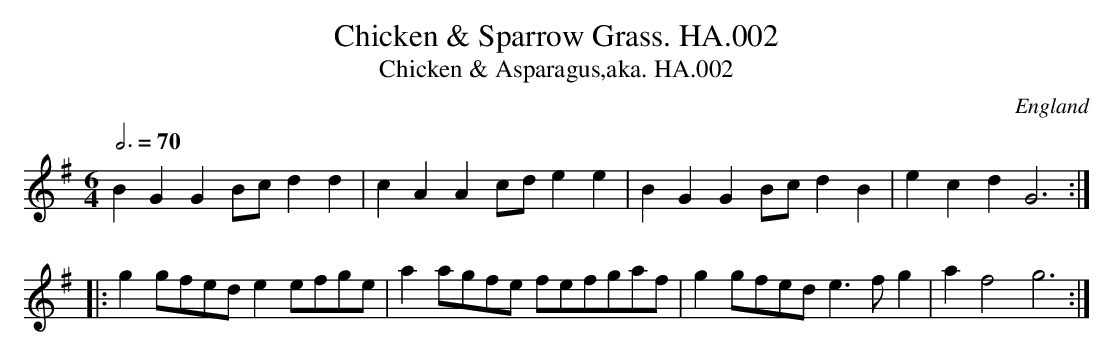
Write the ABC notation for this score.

X:1
T:Chicken & Sparrow Grass. HA.002
T:Chicken & Asparagus,aka. HA.002
L:1/8
M:6/4
O:England
Q:3/4=70
K:G
B2G2G2 Bcd2d2|c2A2A2 cde2e2|\
B2G2G2 Bcd2B2|e2c2d2G6:|!
|:g2gfed e2efge|a2agfe fefgaf|g2gfed e3fg2|a2f4 g6:|
